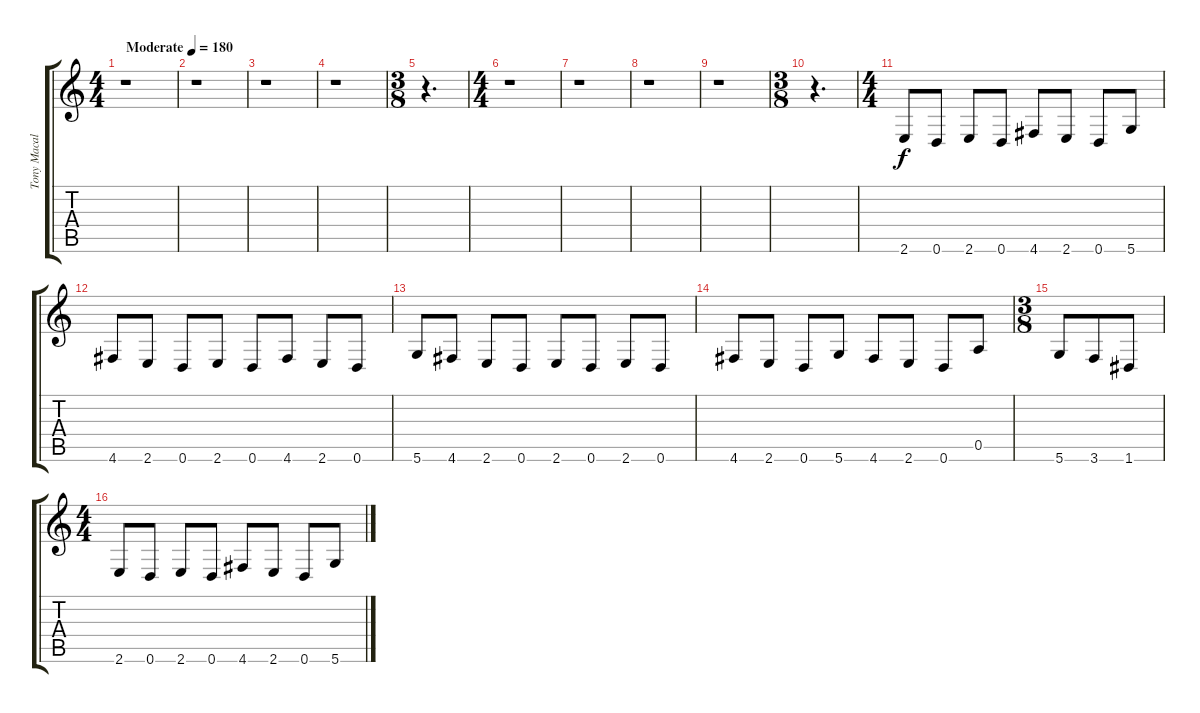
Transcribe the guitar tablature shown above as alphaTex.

\track ("Tony Macalpine" "Tony Macal") {instrument distortionguitar}
\staff {score tabs}
\tuning (E4 B3 G3 D3 A2 D2) {hide}
\ts (4 4)
\tempo (180 "Moderate")
\clef g2
\ks c
r.1{dy f instrument distortionguitar} |
r.1 |
r.1 |
r.1 |
\ts (3 8)
r.4{d} |
\ts (4 4)
r.1 |
r.1 |
r.1 |
r.1 |
\ts (3 8)
r.4{d} |
\ts (4 4)
2.6.8 0.6.8 2.6.8 0.6.8 4.6.8 2.6.8 0.6.8 5.6.8 |
4.6.8 2.6.8 0.6.8 2.6.8 0.6.8 4.6.8 2.6.8 0.6.8 |
5.6.8 4.6.8 2.6.8 0.6.8 2.6.8 0.6.8 2.6.8 0.6.8 |
4.6.8 2.6.8 0.6.8 5.6.8 4.6.8 2.6.8 0.6.8 0.5.8 |
\ts (3 8)
5.6.8 3.6.8 1.6.8 |
\ts (4 4)
2.6.8 0.6.8 2.6.8 0.6.8 4.6.8 2.6.8 0.6.8 5.6.8
